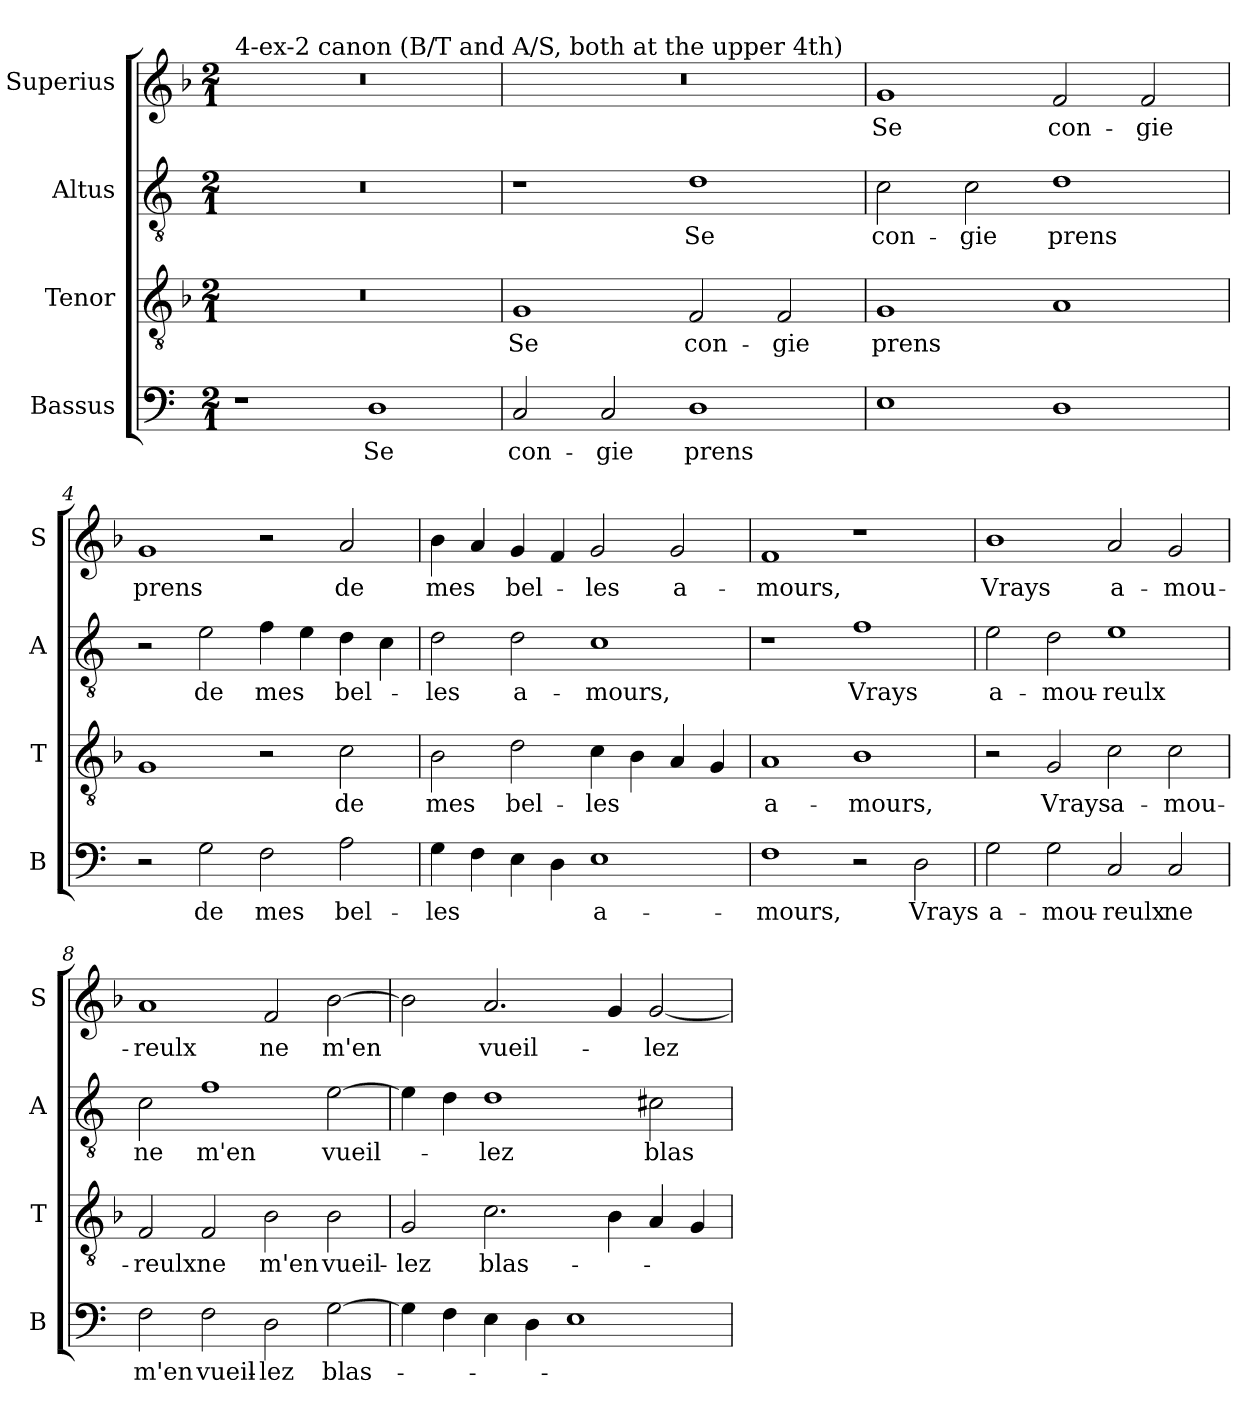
**kern	**text	**kern	**text	**kern	**text	**kern	**text
*part4	*part4	*part3	*part3	*part2	*part2	*part1	*part1
*staff4	*staff4	*staff3	*staff3	*staff2	*staff2	*staff1	*staff1
*I"Bassus	*	*I"Tenor	*	*I"Altus	*	*I"Superius	*
*I'B	*	*I'T	*	*I'A	*	*I'S	*
*clefF4	*	*clefGv2	*	*clefGv2	*	*clefG2	*
*k[]	*	*k[b-]	*	*k[]	*	*k[b-]	*
*M2/1	*	*M2/1	*	*M2/1	*	*M2/1	*
=1	=1	=1	=1	=1	=1	=1	=1
!	!	!	!	!	!	!LO:TX:a:t=4-ex-2 canon (B/T and A/S, both at the upper 4th)	!
1r	.	0r	.	0r	.	0r	.
1D	Se	.	.	.	.	.	.
=2	=2	=2	=2	=2	=2	=2	=2
2C/	con-	1G	Se	1r	.	0r	.
2C/	-gie	.	.	.	.	.	.
1D	prens	2F/	con-	1d	Se	.	.
.	.	2F/	-gie	.	.	.	.
=3	=3	=3	=3	=3	=3	=3	=3
1E	.	1G	prens	2c\	con-	1g	Se
.	.	.	.	2c\	-gie	.	.
1D	.	1A	.	1d	prens	2f/	con-
.	.	.	.	.	.	2f/	-gie
=4	=4	=4	=4	=4	=4	=4	=4
2r	.	1G	.	2r	.	1g	prens
2G\	de	.	.	2e\	de	.	.
2F\	mes	2r	.	4f\	mes	2r	.
.	.	.	.	4e\	.	.	.
2A\	bel-	2c\	de	4d\	bel-	2a/	de
.	.	.	.	4c\	.	.	.
=5	=5	=5	=5	=5	=5	=5	=5
4G\	-les	2B-\	mes	2d\	-les	4b-\	mes
4F\	.	.	.	.	.	4a/	.
4E\	.	2d\	bel-	2d\	a-	4g/	bel-
4D\	.	.	.	.	.	4f/	.
1E	a-	4c\	-les	1c	-mours,	2g/	-les
.	.	4B-\	.	.	.	.	.
.	.	4A/	.	.	.	2g/	a-
.	.	4G/	.	.	.	.	.
=6	=6	=6	=6	=6	=6	=6	=6
1F	-mours,	1A	a-	1r	.	1f	-mours,
2r	.	1B-	-mours,	1f	Vrays	1r	.
2D\	Vrays	.	.	.	.	.	.
=7	=7	=7	=7	=7	=7	=7	=7
2G\	a-	2r	.	2e\	a-	1b-	Vrays
2G\	-mou-	2G/	Vrays	2d\	-mou-	.	.
2C/	-reulx	2c\	a-	1e	-reulx	2a/	a-
2C/	ne	2c\	-mou-	.	.	2g/	-mou-
=8	=8	=8	=8	=8	=8	=8	=8
2F\	m'en	2F/	-reulx	2c\	ne	1a	-reulx
2F\	vueil-	2F/	ne	1f	m'en	.	.
2D\	-lez	2B-\	m'en	.	.	2f/	ne
[2G\	blas-	2B-\	vueil-	[2e\	vueil-	[2b-\	m'en
=9	=9	=9	=9	=9	=9	=9	=9
4G\]	.	2G/	-lez	4e\]	.	2b-\]	.
4F\	.	.	.	4d\	.	.	.
4E\	.	2.c\	blas-	1d	-lez	2.a/	vueil-
4D\	.	.	.	.	.	.	.
1E	.	.	.	.	.	.	.
.	.	4B-\	.	.	.	4g/	.
.	.	4A/	.	2c#X\	blas-	[2g/	-lez
.	.	4G/	.	.	.	.	.
=	=	=	=	=	=	=	=
*-	*-	*-	*-	*-	*-	*-	*-
